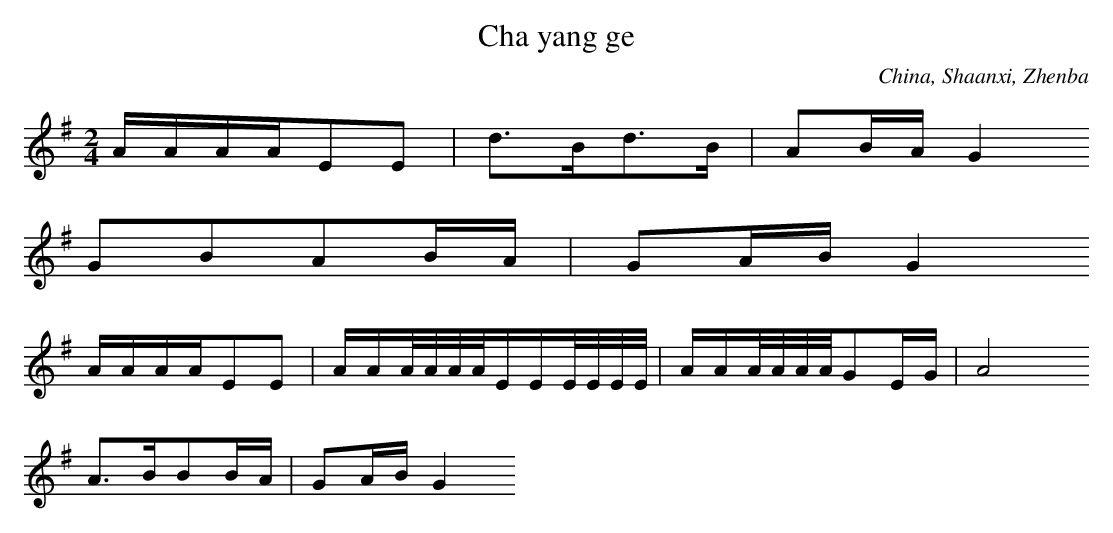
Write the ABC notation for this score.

X:1
T: Cha yang ge
O: China, Shaanxi, Zhenba
M: 2/4
L: 1/32
K: G
A2A2A2A2E4E4 | d6B2d6B2 | A4B2A2G8
G4B4A4B2A2 | G4A2B2G8
A2A2A2A2E4E4 | A2A2AAAAE2E2EEEE | A2A2AAAAG4E2G2 | A16
A6B2B4B2A2 | G4A2B2G8
